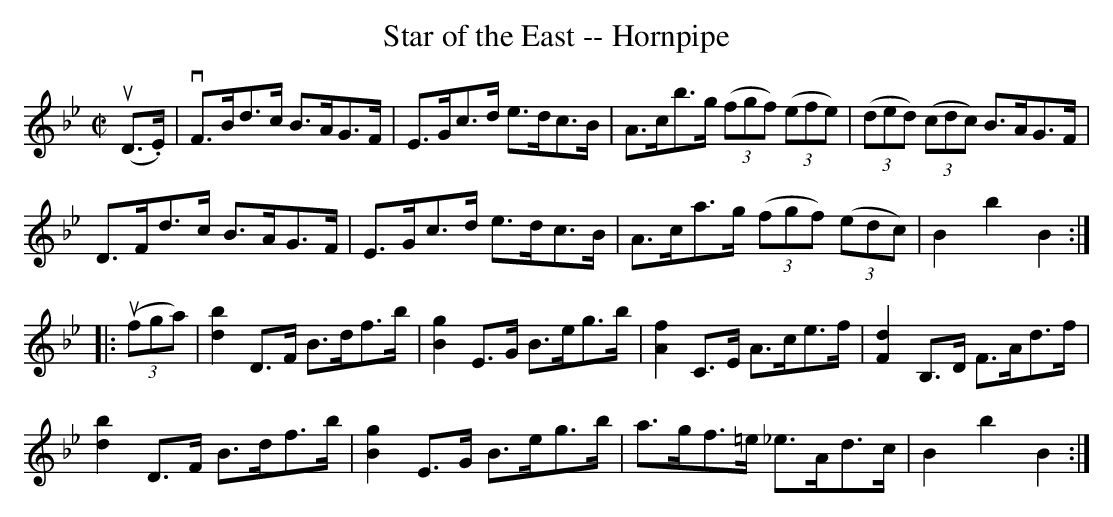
X:1
T: Star of the East -- Hornpipe
M:C|
L:1/8
K:Bb
(uD>.E)|vF>Bd>c B>AG>F|E>Gc>d e>dc>B|\
A>cb>g ((3fgf) ((3efe)|((3ded) ((3cdc) B>AG>F|
D>Fd>c B>AG>F|E>Gc>d e>dc>B|\
A>ca>g ((3fgf) ((3edc)|B2b2B2:|
|:((3ufga)|k[b2d2]D>F B>df>b|k[g2B2]E>G B>eg>b|\
k[f2A2]C>E A>ce>f|k[d2F2]B,>D F>Ad>f|
k[b2d2]D>F B>df>b|k[g2B2]E>G B>eg>b|\
a>gf>=e _e>Ad>c|B2b2B2:|
